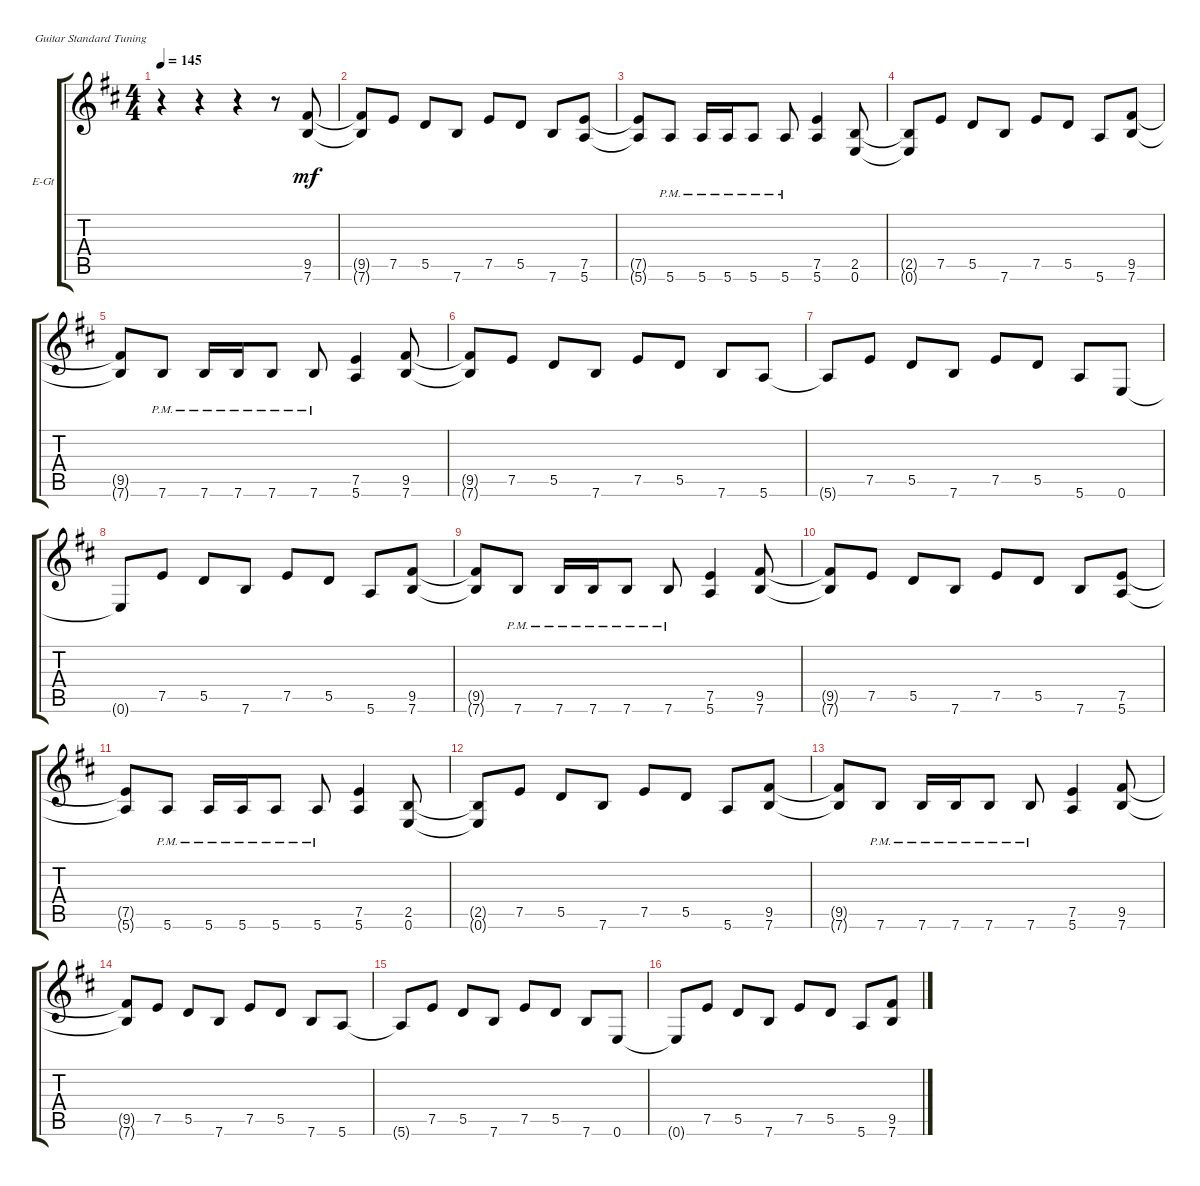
\defaultSystemsLayout 4
\bracketExtendMode groupsimilarinstruments
\firstSystemTrackNameOrientation horizontal
\otherSystemsTrackNameOrientation horizontal
\track ("Rithm Guitar" "E-Gt") {instrument overdrivenguitar}
\staff {score tabs}
\tuning (E4 B3 G3 D3 A2 E2)
\ts (4 4)
\tempo 145
\clef g2
\ks bminor
r.4{dy mf instrument overdrivenguitar} r.4 r.4 r.8 (7.6 9.5).8 |
(7.6{t} 9.5{t}).8 7.5.8 5.5.8 7.6.8 7.5.8 5.5.8 7.6.8 (5.6 7.5).8 |
(5.6{t} 7.5{t}).8 5.6{pm}.8 5.6{pm}.16 5.6{pm}.16 5.6{pm}.8 5.6{pm}.8 (5.6 7.5).4 (0.6 2.5).8 |
(0.6{t} 2.5{t}).8 7.5.8 5.5.8 7.6.8 7.5.8 5.5.8 5.6.8 (7.6 9.5).8 |
(7.6{t} 9.5{t}).8 7.6{pm}.8 7.6{pm}.16 7.6{pm}.16 7.6{pm}.8 7.6{pm}.8 (5.6 7.5).4 (7.6 9.5).8 |
(7.6{t} 9.5{t}).8 7.5.8 5.5.8 7.6.8 7.5.8 5.5.8 7.6.8 5.6.8 |
5.6{t}.8 7.5.8 5.5.8 7.6.8 7.5.8 5.5.8 5.6.8 0.6.8 |
0.6{t}.8 7.5.8 5.5.8 7.6.8 7.5.8 5.5.8 5.6.8 (7.6 9.5).8 |
(7.6{t} 9.5{t}).8 7.6{pm}.8 7.6{pm}.16 7.6{pm}.16 7.6{pm}.8 7.6{pm}.8 (5.6 7.5).4 (7.6 9.5).8 |
(7.6{t} 9.5{t}).8 7.5.8 5.5.8 7.6.8 7.5.8 5.5.8 7.6.8 (5.6 7.5).8 |
(5.6{t} 7.5{t}).8 5.6{pm}.8 5.6{pm}.16 5.6{pm}.16 5.6{pm}.8 5.6{pm}.8 (5.6 7.5).4 (0.6 2.5).8 |
(0.6{t} 2.5{t}).8 7.5.8 5.5.8 7.6.8 7.5.8 5.5.8 5.6.8 (7.6 9.5).8 |
(7.6{t} 9.5{t}).8 7.6{pm}.8 7.6{pm}.16 7.6{pm}.16 7.6{pm}.8 7.6{pm}.8 (5.6 7.5).4 (7.6 9.5).8 |
(7.6{t} 9.5{t}).8 7.5.8 5.5.8 7.6.8 7.5.8 5.5.8 7.6.8 5.6.8 |
5.6{t}.8 7.5.8 5.5.8 7.6.8 7.5.8 5.5.8 7.6.8 0.6.8 |
0.6{t}.8 7.5.8 5.5.8 7.6.8 7.5.8 5.5.8 5.6.8 (7.6 9.5).8
